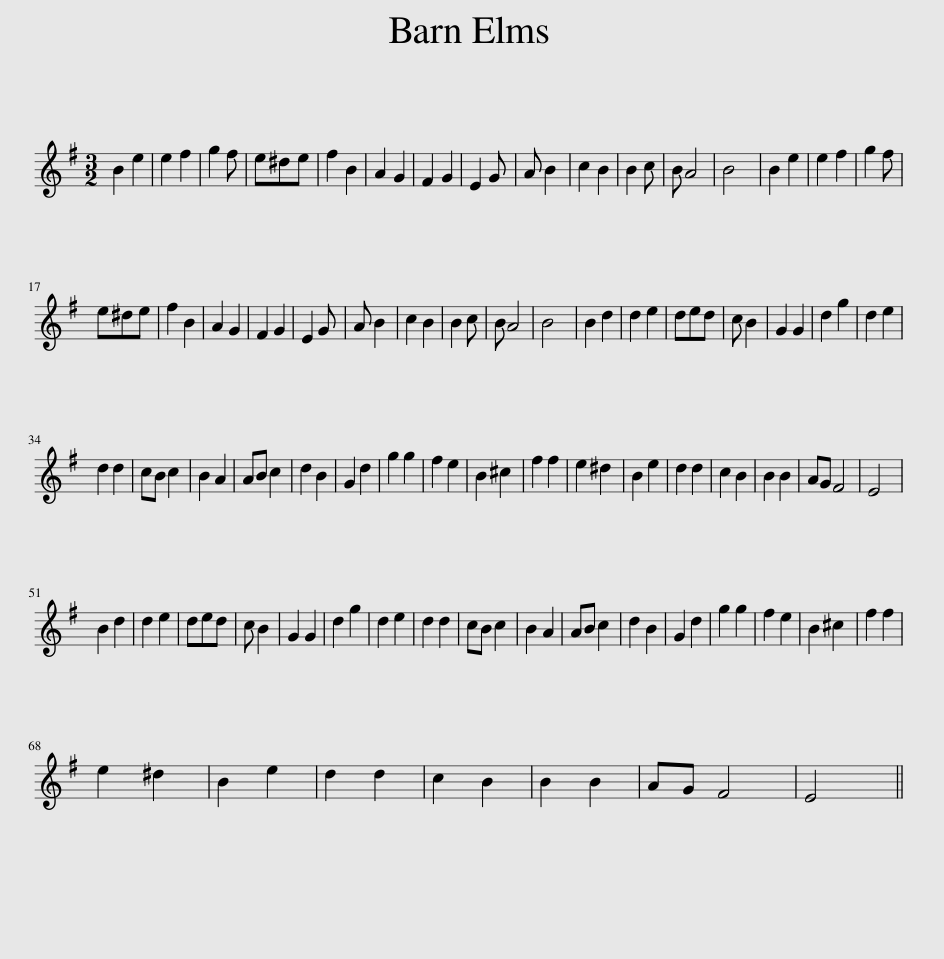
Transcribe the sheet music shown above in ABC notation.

X:1
L:1/8
M:3/2
I:linebreak $
K:Emin
V:1 treble
V:1
 B2 e2 | e2 f2 | g2 f | e^de | f2 B2 | %5
 A2 G2 | F2 G2 | E2 G | A B2 | c2 B2 | %10
 B2 c | B A4 | B4 | B2 e2 | e2 f2 | %15
 g2 f |$ e^de | f2 B2 | A2 G2 | F2 G2 | %20
 E2 G | A B2 | c2 B2 | B2 c | B A4 | %25
 B4 | B2 d2 | d2 e2 | ded | c B2 | %30
 G2 G2 | d2 g2 | d2 e2 |$ d2 d2 | cB c2 | %35
 B2 A2 | AB c2 | d2 B2 | G2 d2 | g2 g2 | %40
 f2 e2 | B2 ^c2 | f2 f2 | e2 ^d2 | B2 e2 | %45
 d2 d2 | c2 B2 | B2 B2 | AG F4 | E4 |$ %50
 B2 d2 | d2 e2 | ded | c B2 | G2 G2 | %55
 d2 g2 | d2 e2 | d2 d2 | cB c2 | B2 A2 | %60
 AB c2 | d2 B2 | G2 d2 | g2 g2 | f2 e2 | %65
 B2 ^c2 | f2 f2 |$ e2 ^d2 | B2 e2 | d2 d2 | %70
 c2 B2 | B2 B2 | AG F4 | E4 || %74
